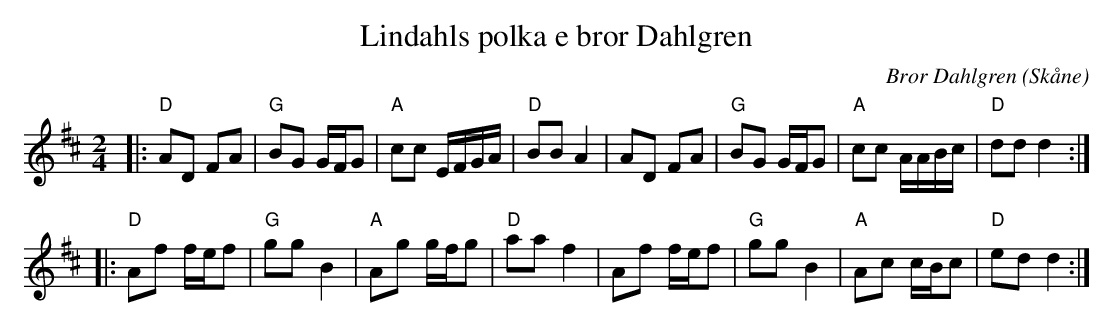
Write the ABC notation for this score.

X:1
T:Lindahls polka e bror Dahlgren
C:Bror Dahlgren
O:Skåne
M:2/4
L:1/8
K:D
|: "D" AD FA | "G" BG G1/2F1/2G | "A" cc E1/2F1/2G1/2A1/2 | "D" BB A2 | AD FA | "G" BG G1/2F1/2G | "A" cc A1/2A1/2B1/2c1/2 | "D" dd d2 :|
|: "D" Af f1/2e1/2f | "G" gg B2 | "A" Ag g1/2f1/2g | "D" aa f2 | Af f1/2e1/2f | "G" gg B2 | "A" Ac c1/2B1/2c | "D" ed d2 :|
